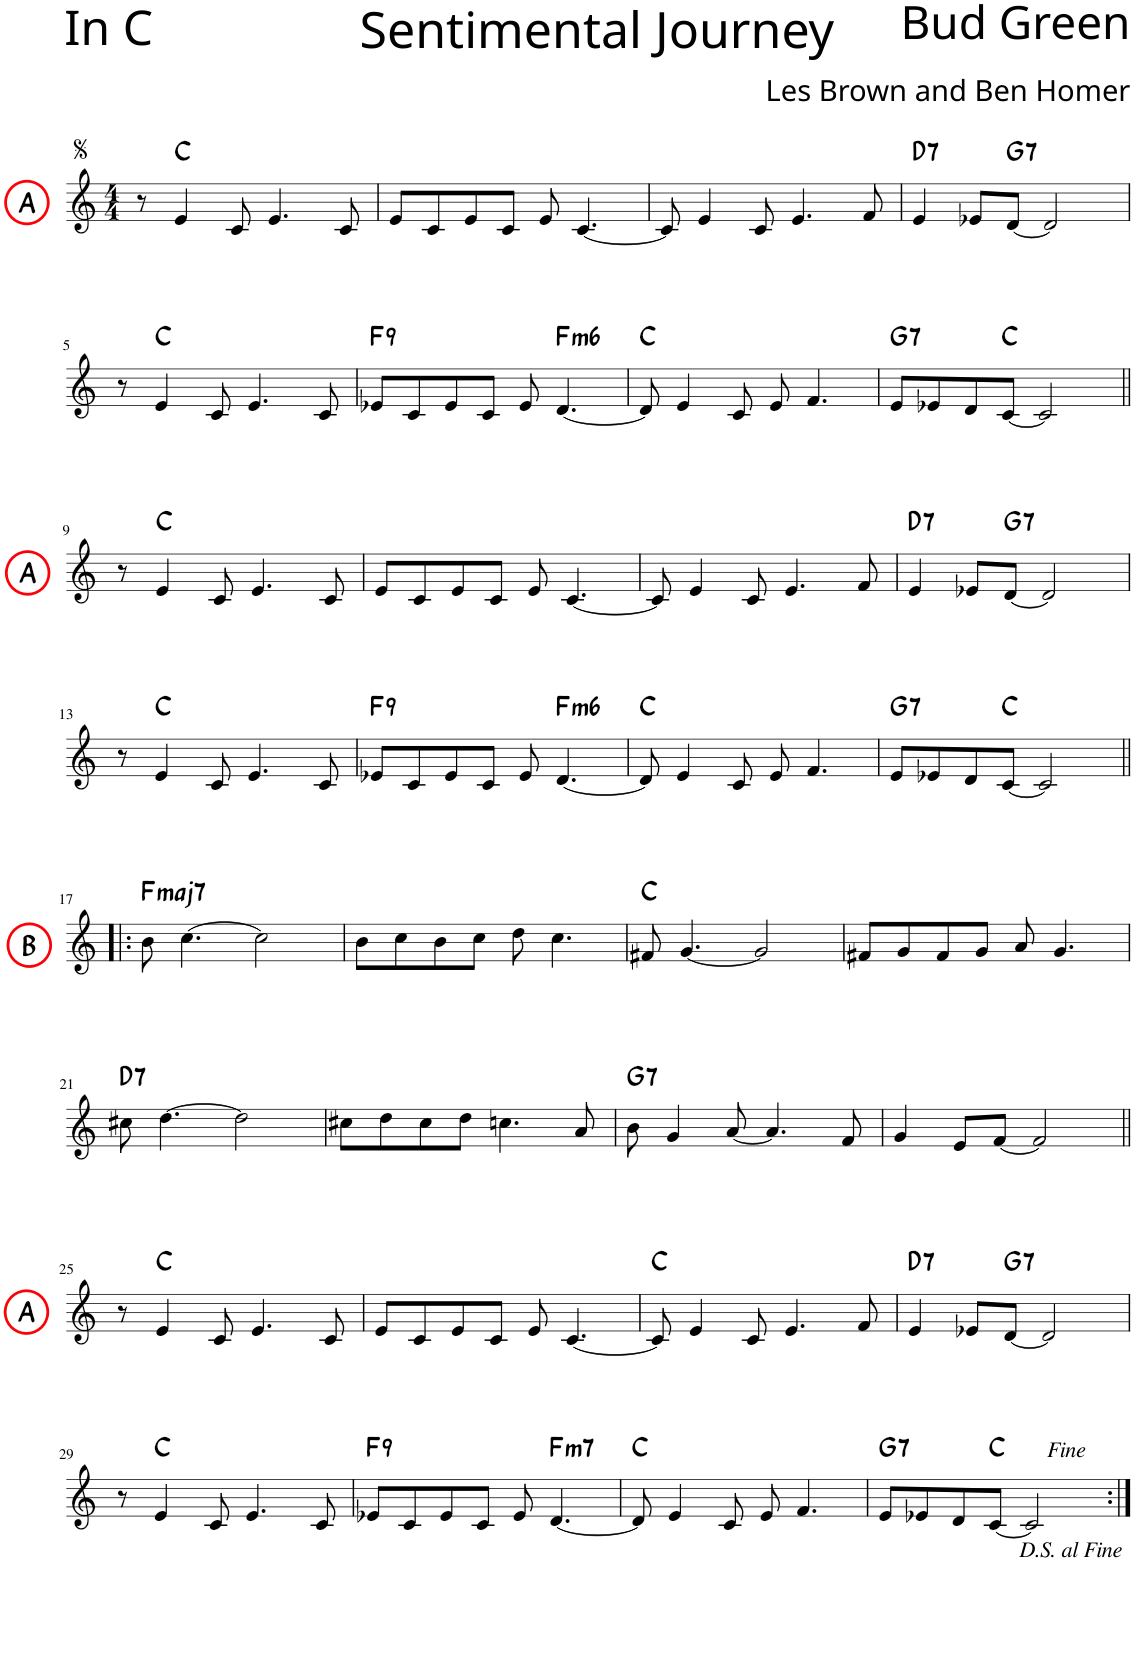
**kern	**harte
*part1	*part1
*staff1	*
*I"Piano	*
*I'Pno.	*
*clefG2	*
*k[]	*
*M4/4	*
=1	=1
!LO:TX:a:B:t=A	!
8r	.
4e/	C:maj
8c/	.
4.e/	.
8c/	.
=2	=2
8e/L	.
8c/	.
8e/	.
8c/J	.
8e/	.
[4.c/	.
=3	=3
8c/]	.
4e/	.
8c/	.
4.e/	.
8f/	.
=4	=4
!	!LO:H:kt=7
4e/	D:7
8e-X/L	.
!	!LO:H:kt=7
[8d/J	G:7
2d/]	.
!!LO:LB:g=z
=5	=5
8r	.
4e/	C:maj
8c/	.
4.e/	.
8c/	.
=6	=6
!	!LO:H:kt=9
8e-X/L	F:9
8c/	.
8e-/	.
8c/J	.
8e-/	.
!	!LO:H:kt=m6
[4.d/	F:min6
=7	=7
8d/]	C:maj
4e/	.
8c/	.
8e/	.
4.f/	.
=8	=8
!	!LO:H:kt=7
8e/L	G:7
8e-X/	.
8d/	.
[8c/J	C:maj
2c/]	.
!!LO:LB:g=z
=9||	=9||
!LO:TX:a:B:t=A	!
8r	.
4e/	C:maj
8c/	.
4.e/	.
8c/	.
=10	=10
8e/L	.
8c/	.
8e/	.
8c/J	.
8e/	.
[4.c/	.
=11	=11
8c/]	.
4e/	.
8c/	.
4.e/	.
8f/	.
=12	=12
!	!LO:H:kt=7
4e/	D:7
8e-X/L	.
!	!LO:H:kt=7
[8d/J	G:7
2d/]	.
!!LO:LB:g=z
=13	=13
8r	.
4e/	C:maj
8c/	.
4.e/	.
8c/	.
=14	=14
!	!LO:H:kt=9
8e-X/L	F:9
8c/	.
8e-/	.
8c/J	.
8e-/	.
!	!LO:H:kt=m6
[4.d/	F:min6
=15	=15
8d/]	C:maj
4e/	.
8c/	.
8e/	.
4.f/	.
=16	=16
!	!LO:H:kt=7
8e/L	G:7
8e-X/	.
8d/	.
[8c/J	C:maj
2c/]	.
!!LO:LB:g=z
=17!|:	=17!|:
!LO:TX:a:B:t=B	!LO:H:kt=maj7
8b\	F:maj7
[4.cc\	.
2cc\]	.
=18	=18
8b\L	.
8cc\	.
8b\	.
8cc\J	.
8dd\	.
4.cc\	.
=19	=19
8f#X/	C:maj
[4.g/	.
2g/]	.
=20	=20
8f#X/L	.
8g/	.
8f#/	.
8g/J	.
8a/	.
4.g/	.
!!LO:LB:g=z
=21	=21
!	!LO:H:kt=7
8cc#X\	D:7
[4.dd\	.
2dd\]	.
=22	=22
8cc#X\L	.
8dd\	.
8cc#\	.
8dd\J	.
4.ccn\	.
8a/	.
=23	=23
!	!LO:H:kt=7
8b\	G:7
4g/	.
[8a/	.
4.a/]	.
8f/	.
=24	=24
4g/	.
8e/L	.
[8f/J	.
2f/]	.
!!LO:LB:g=z
=25||	=25||
!LO:TX:a:B:t=A	!
8r	.
4e/	C:maj
8c/	.
4.e/	.
8c/	.
=26	=26
8e/L	.
8c/	.
8e/	.
8c/J	.
8e/	.
[4.c/	.
=27	=27
8c/]	C:maj
4e/	.
8c/	.
4.e/	.
8f/	.
=28	=28
!	!LO:H:kt=7
4e/	D:7
8e-X/L	.
!	!LO:H:kt=7
[8d/J	G:7
2d/]	.
!!LO:LB:g=z
=29	=29
8r	.
4e/	C:maj
8c/	.
4.e/	.
8c/	.
=30	=30
!	!LO:H:kt=9
8e-X/L	F:9
8c/	.
8e-/	.
8c/J	.
8e-/	.
!	!LO:H:kt=m7
[4.d/	F:min7
=31	=31
8d/]	C:maj
4e/	.
8c/	.
8e/	.
4.f/	.
=32	=32
8e/L	G:7
8e-X/	.
8d/	.
[8c/J	C:maj
2c/]	.
!LO:TX:b:t=<i>D.S. al Fine</i>	!
!LO:TX:a:t=<i>Fine</i>	!LO:H:kt=7
=:|!	=:|!
*-	*-
